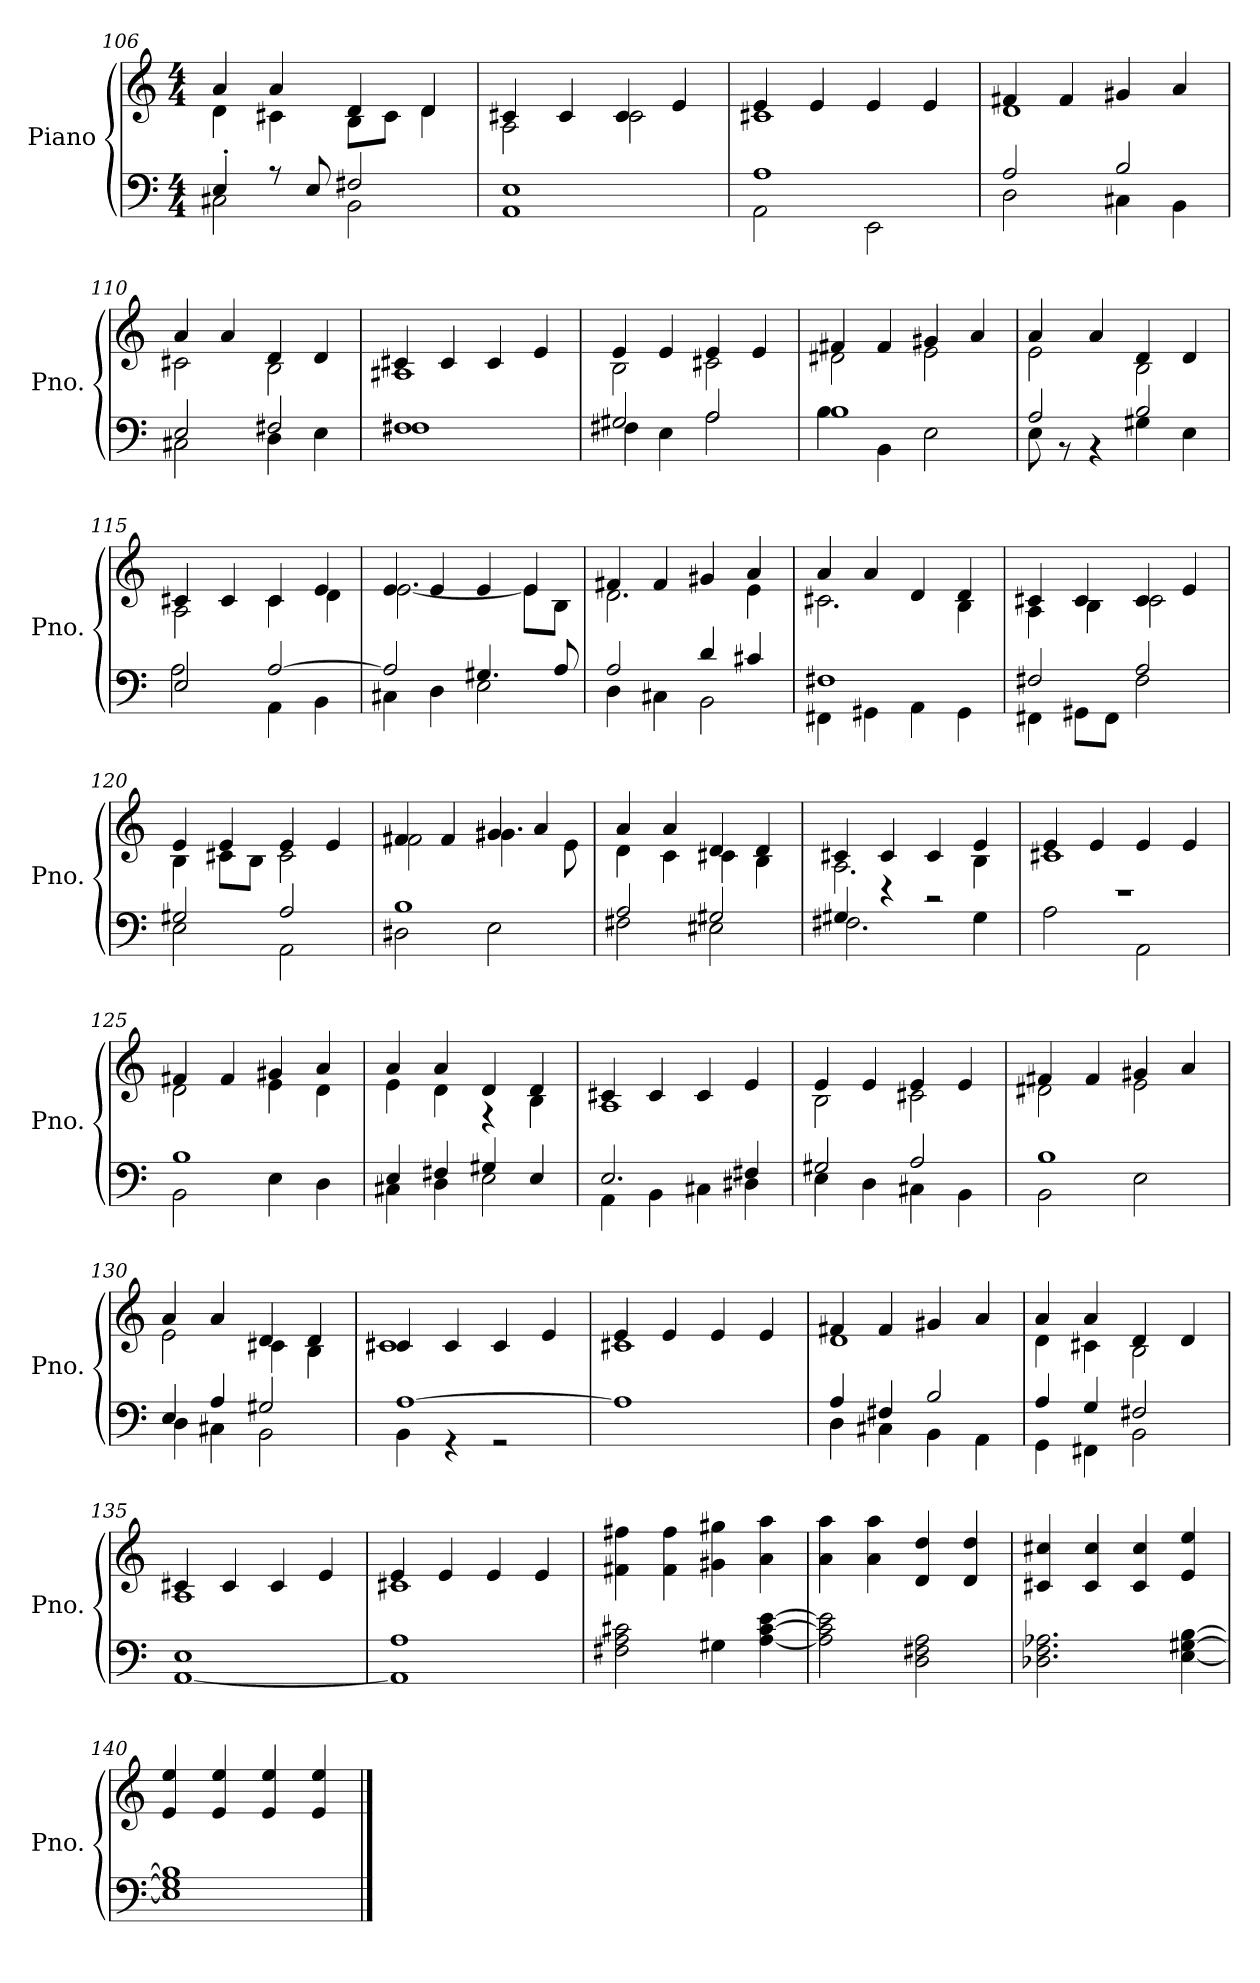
**kern	**kern
*part1	*part1
*staff2	*staff1
*I"Piano	*
*I'Pno.	*
!!LO:LB:g=z
*clefF4	*clefG2
*k[]	*k[]
*M4/4	*M4/4
=106	=106
*^	*^
4E'/	2C#X\	4a/	4d\
8r	.	4a/	4c#X\
8E/	.	.	.
2F#X/	2BB\	4d/	8B\L
.	.	.	8c#\J
.	.	4d/	4d\
=107	=107	=107	=107
1E	1AA	4c#X/	2A\
.	.	4c#/	.
.	.	4c#/	2c#\
.	.	4e/	.
=108	=108	=108	=108
1A	2AA\	4e/	1c#X
.	.	4e/	.
.	2EE\	4e/	.
.	.	4e/	.
=109	=109	=109	=109
2A/	2D\	4f#X/	1d
.	.	4f#/	.
2B/	4C#X\	4g#X/	.
.	4BB\	4a/	.
=110	=110	=110	=110
2E/	2C#X\	4a/	2c#X\
.	.	4a/	.
2F#X/	4D\	4d/	2B\
.	4E\	4d/	.
=111	=111	=111	=111
1F#X	1F#	4c#X/	1A#X
.	.	4c#/	.
.	.	4c#/	.
.	.	4e/	.
!!LO:LB:g=z	!!
=112	=112	=112	=112
2G#X/	4F#X\	4e/	2B\
.	4E\	4e/	.
2A/	2A\	4e/	2c#X\
.	.	4e/	.
=113	=113	=113	=113
1B	4B\	4f#X/	2d#X\
.	4BB\	4f#/	.
.	2E\	4g#X/	2e\
.	.	4a/	.
=114	=114	=114	=114
2A/	8E\	4a/	2e\
.	8r	.	.
.	4r	4a/	.
2B/	4G#X\	4d/	2B\
.	4E\	4d/	.
=115	=115	=115	=115
2E/	2A\	4c#X/	2A\
.	.	4c#/	.
[2A/	4AA\	4c#/	4c#\
.	4BB\	4e/	4d\
=116	=116	=116	=116
2A/]	4C#X\	4e/	[2.e\
.	4D\	4e/	.
4.G#X/	2E\	4e/	.
.	.	4e/	8e\L]
8A/	.	.	8B\J
=117	=117	=117	=117
2A/	4D\	4f#X/	2.d\
.	4C#X\	4f#/	.
4d/	2BB\	4g#X/	.
4c#X/	.	4a/	4e\
!!LO:LB:g=z	!!
=118	=118	=118	=118
1F#X	4FF#X\	4a/	2.c#X\
.	4GG#X\	4a/	.
.	4AA\	4d/	.
.	4GG#\	4d/	4B\
=119	=119	=119	=119
2F#X/	4FF#X\	4c#X/	4A\
.	8GG#X\L	4c#/	4B\
.	8FF#\J	.	.
2A/	2F#\	4c#/	2c#\
.	.	4e/	.
=120	=120	=120	=120
2G#X/	2E\	4e/	4B\
.	.	4e/	8c#X\L
.	.	.	8B\J
2A/	2AA\	4e/	2c#\
.	.	4e/	.
=121	=121	=121	=121
1B	2D#X\	4f#X/	2f#\
.	.	4f#/	.
.	2E\	4g#X/	4.g#\
.	.	4a/	.
.	.	.	8e\
=122	=122	=122	=122
2A/	2F#X\	4a/	4d\
.	.	4a/	4c\
2G#X/	2E#X\	4d/	4c#X\
.	.	4d/	4B\
!!LO:LB:g=z	!!
=123	=123	=123	=123
4G#X/	2.F#X\	4c#X/	2.A\
4r	.	4c#/	.
2r	.	4c#/	.
.	4G#\	4e/	4B\
=124	=124	=124	=124
1r	2A\	4e/	1c#X
.	.	4e/	.
.	2AA\	4e/	.
.	.	4e/	.
=125	=125	=125	=125
1B	2BB\	4f#X/	2d\
.	.	4f#/	.
.	4E\	4g#X/	4e\
.	4D\	4a/	4d\
=126	=126	=126	=126
4E/	4C#X\	4a/	4e\
4F#X/	4D\	4a/	4d\
4G#X/	2E\	4d/	4r
4E/	.	4d/	4B\
=127	=127	=127	=127
2.E/	4AA\	4c#X/	1A
.	4BB\	4c#/	.
.	4C#X\	4c#/	.
4F#X/	4D#X\	4e/	.
=128	=128	=128	=128
2G#X/	4E\	4e/	2B\
.	4D\	4e/	.
2A/	4C#X\	4e/	2c#X\
.	4BB\	4e/	.
=129	=129	=129	=129
1B	2BB\	4f#X/	2d#X\
.	.	4f#/	.
.	2E\	4g#X/	2e\
.	.	4a/	.
!!LO:PB:g=z	!!
=130	=130	=130	=130
4E/	4D\	4a/	2e\
4A/	4C#X\	4a/	.
2G#X/	2BB\	4d/	4c#X\
.	.	4d/	4B\
=131	=131	=131	=131
[1A	4BB\	4c#X/	1c#
.	4r	4c#/	.
.	2r	4c#/	.
.	.	4e/	.
*v	*v	*	*
=132	=132	=132
1A]	4e/	1c#X
.	4e/	.
.	4e/	.
.	4e/	.
=133	=133	=133
*^	*	*
4A/	4D\	4f#X/	1d
4F#X/	4C#X\	4f#/	.
2B/	4BB\	4g#X/	.
.	4AA\	4a/	.
=134	=134	=134	=134
4A/	4GG\	4a/	4d\
4G/	4FF#X\	4a/	4c#X\
2F#X/	2BB\	4d/	2B\
.	.	4d/	.
=135	=135	=135	=135
1E	[1AA	4c#X/	1A
.	.	4c#/	.
.	.	4c#/	.
.	.	4e/	.
=136	=136	=136	=136
1A	1AA]	4e/	1c#X
.	.	4e/	.
.	.	4e/	.
.	.	4e/	.
*v	*v	*	*
*	*v	*v
!!LO:LB:g=z
=137	=137
2F#X\ 2A\ 2c#X\	4f#X\ 4ff#X\
.	4f#\ 4ff#\
4G#X\	4g#X\ 4gg#X\
[4A\ [4c#\ [4e\	4a\ 4aa\
=138	=138
2A\] 2c#\] 2e\]	4a\ 4aa\
.	4a\ 4aa\
2D\ 2F#X\ 2A\	4d/ 4dd/
.	4d/ 4dd/
=139	=139
2.D-X\ 2.F\ 2.A-X\	4c#X/ 4cc#X/
.	4c#/ 4cc#/
.	4c#/ 4cc#/
[4E\ [4G#X\ [4B\	4e/ 4ee/
=140	=140
1E] 1G#] 1B]	4e/ 4ee/
.	4e/ 4ee/
.	4e/ 4ee/
.	4e/ 4ee/
==	==
*-	*-
